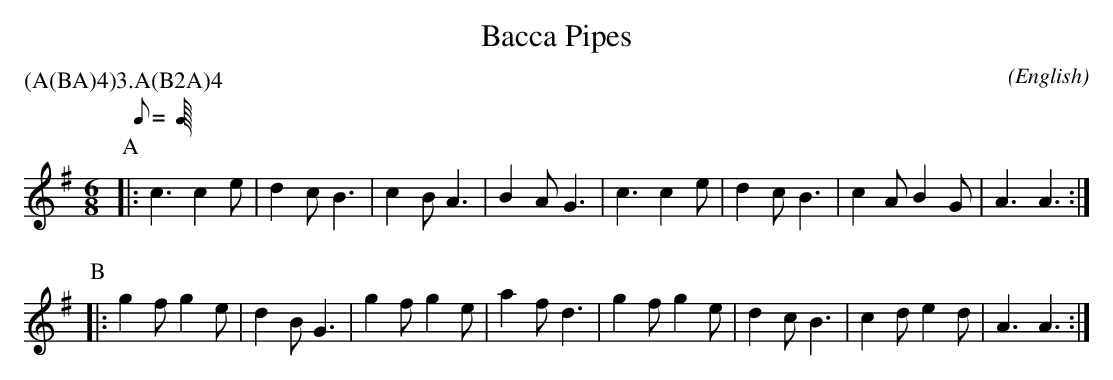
X:1
T:Bacca Pipes
M:6/8
C:
O:English
P:(A(BA)4)3.A(B2A)4
K:ADor
Q:C3=150
P:A
|: c3   c2 e | d2 c B3   | c2 B A3   | B2 A G3 |\
   c3   c2 e | d2 c B3   | c2 A B2 G | A3   A3 :|
P:B
|: g2 f g2 e | d2 B G3   | g2 f g2 e | a2 f d3 |\
   g2 f g2 e | d2 c B3   | c2 d e2 d | A3   A3 :|
